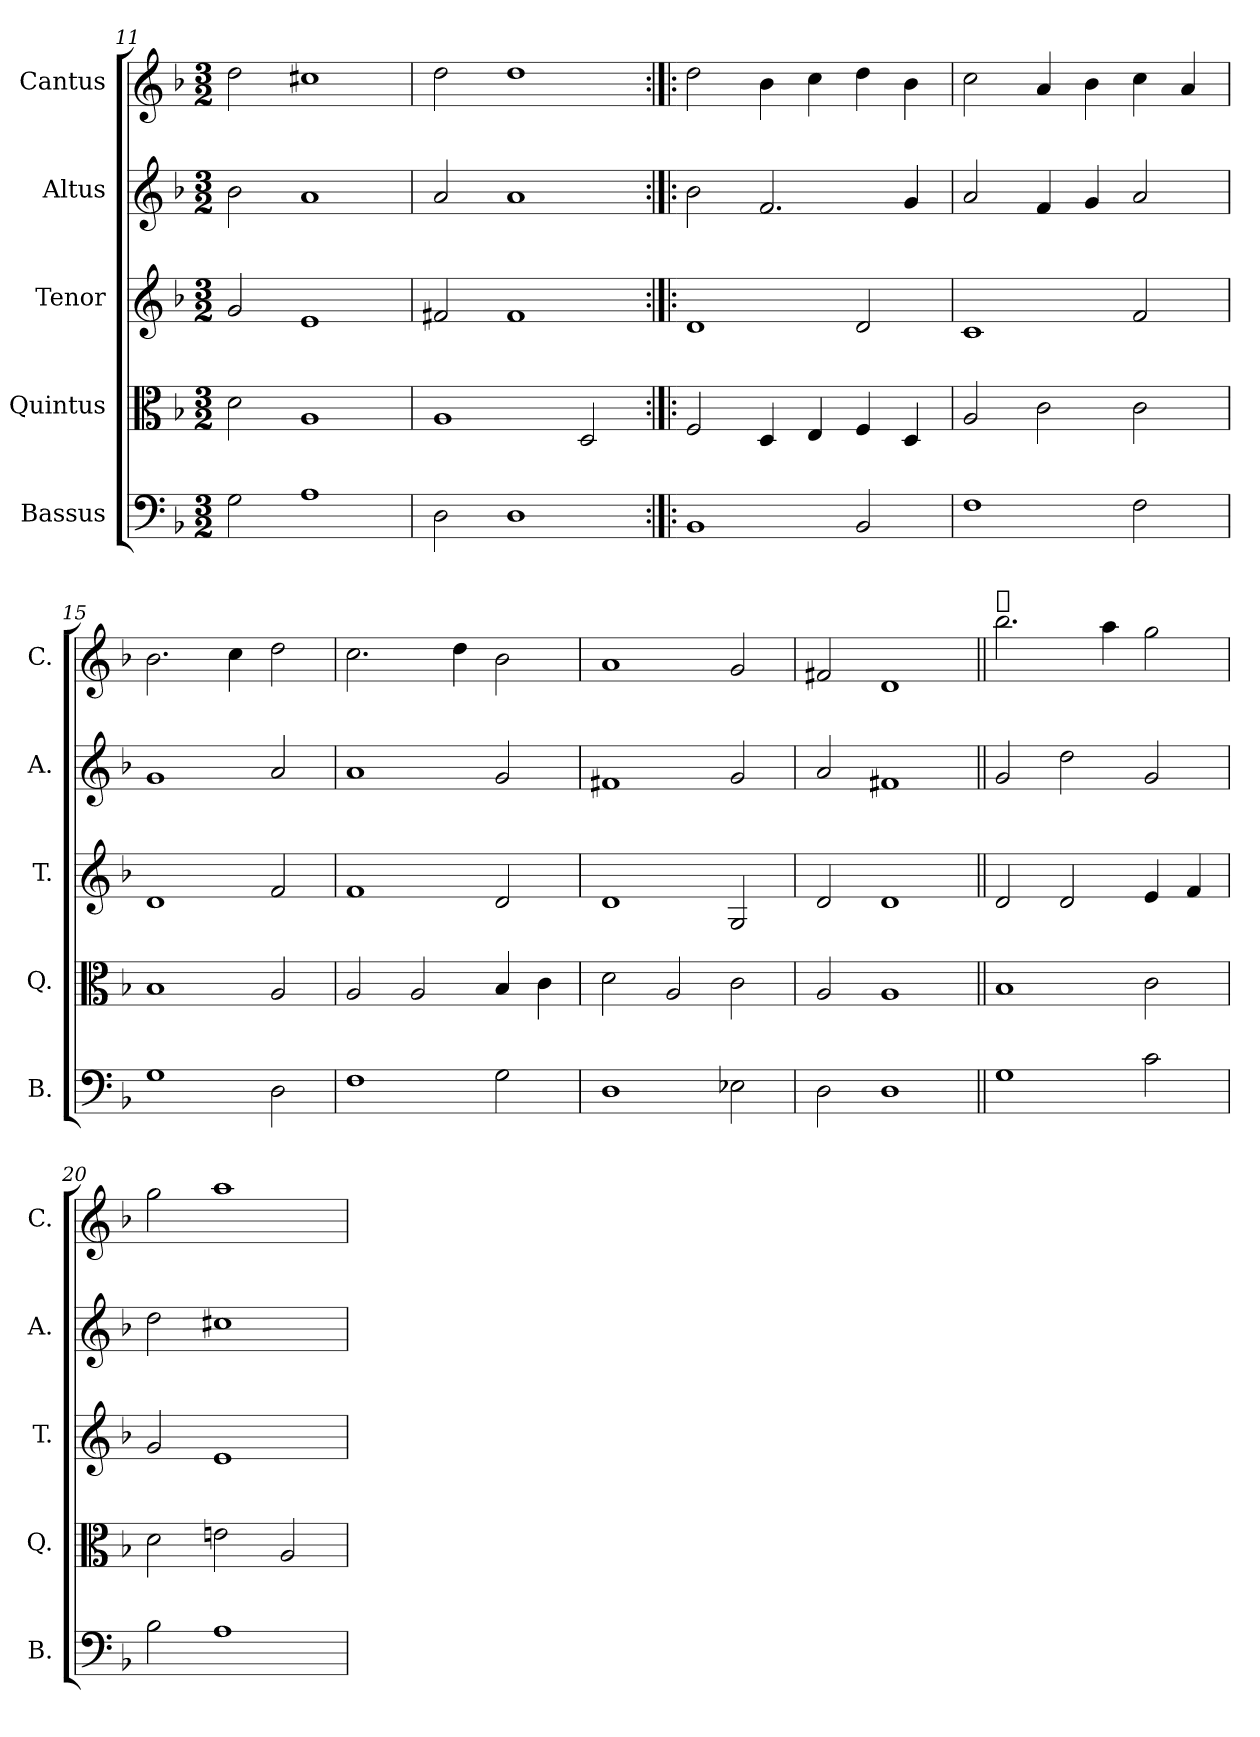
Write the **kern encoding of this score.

**kern	**kern	**kern	**kern	**kern
*part5	*part4	*part3	*part2	*part1
*staff5	*staff4	*staff3	*staff2	*staff1
*I"Bassus	*I"Quintus	*I"Tenor	*I"Altus	*I"Cantus
*I'B.	*I'Q.	*I'T.	*I'A.	*I'C.
*clefF4	*clefC3	*clefG2	*clefG2	*clefG2
*k[b-]	*k[b-]	*k[b-]	*k[b-]	*k[b-]
*F:	*F:	*F:	*F:	*F:
*M3/2	*M3/2	*M3/2	*M3/2	*M3/2
=11	=11	=11	=11	=11
2G\	2d\	2g/	2b-\	2dd\
1A	1A	1e	1a	1cc#X
=12	=12	=12	=12	=12
2D\	1A	2f#X/	2a/	2dd\
1D	.	1f#	1a	1dd
.	2D/	.	.	.
=13:|!|:	=13:|!|:	=13:|!|:	=13:|!|:	=13:|!|:
1BB-	2F/	1d	2b-\	2dd\
.	4D/	.	2.f/	4b-\
.	4E/	.	.	4cc\
2BB-/	4F/	2d/	.	4dd\
.	4D/	.	4g/	4b-\
=14	=14	=14	=14	=14
1F	2A/	1c	2a/	2cc\
.	2c\	.	4f/	4a/
.	.	.	4g/	4b-\
2F\	2c\	2f/	2a/	4cc\
.	.	.	.	4a/
=15	=15	=15	=15	=15
1G	1B-	1d	1g	2.b-\
.	.	.	.	4cc\
2D\	2A/	2f/	2a/	2dd\
=16	=16	=16	=16	=16
1F	2A/	1f	1a	2.cc\
.	2A/	.	.	.
.	.	.	.	4dd\
2G\	4B-/	2d/	2g/	2b-\
.	4c\	.	.	.
=17	=17	=17	=17	=17
1D	2d\	1d	1f#X	1a
.	2A/	.	.	.
2E-X\	2c\	2G/	2g/	2g/
=18	=18	=18	=18	=18
2D\	2A/	2d/	2a/	2f#X/
1D	1A	1d	1f#X	1d
=19||	=19||	=19||	=19||	=19||
!	!	!	!	!LO:TX:a:t=𝄋
1G	1B-	2d/	2g/	2.bb-\
.	.	2d/	2dd\	.
.	.	.	.	4aa\
2c\	2c\	4e/	2g/	2gg\
.	.	4f/	.	.
=20	=20	=20	=20	=20
2B-\	2d\	2g/	2dd\	2gg\
1A	2en\	1e	1cc#X	1aa
.	2A/	.	.	.
=	=	=	=	=
*-	*-	*-	*-	*-
